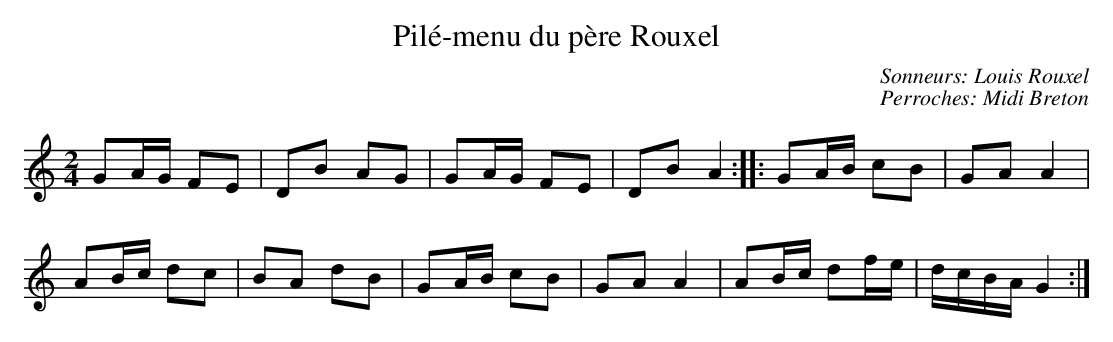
X:1
T:Pilé-menu du père Rouxel
C:Sonneurs: Louis Rouxel
C:Perroches: Midi Breton
M:2/4
L:1/16
K:C
G2AG F2E2|D2B2 A2G2|G2AG F2E2|D2B2 A4:|\
|:G2AB c2B2|G2A2 A4|
A2Bc d2c2|B2A2 d2B2|\
G2AB c2B2|G2A2 A4|A2Bc d2fe|dcBA G4:|
